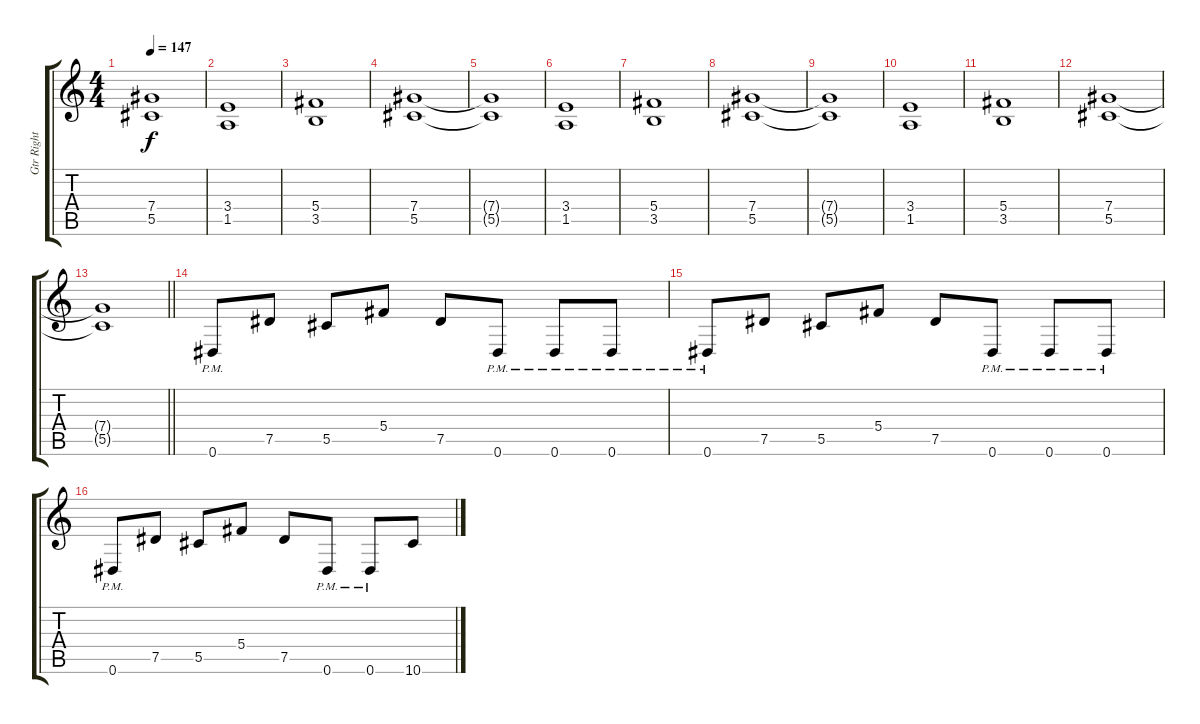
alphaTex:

\track ("Gtr Right" "Gtr Right") {instrument distortionguitar}
\staff {score tabs}
\tuning (Eb4 Bb3 Gb3 Db3 Ab2 Eb2) {hide}
\ts (4 4)
\tempo 147
\clef g2
\ks c
(7.4{t} 5.5{t}).1{dy f} |
(3.4 1.5).1 |
(5.4 3.5).1 |
(7.4 5.5).1 |
(7.4{t} 5.5{t}).1 |
(3.4 1.5).1 |
(5.4 3.5).1 |
(7.4 5.5).1 |
(7.4{t} 5.5{t}).1 |
(3.4 1.5).1 |
(5.4 3.5).1 |
(7.4 5.5).1 |
\barLineRight lightlight
(7.4{t} 5.5{t}).1 |
\section ("" "")
0.6{pm}.8 7.5.8 5.5.8 5.4.8 7.5.8 0.6{pm}.8 0.6{pm}.8 0.6{pm}.8 |
0.6{pm}.8 7.5.8 5.5.8 5.4.8 7.5.8 0.6{pm}.8 0.6{pm}.8 0.6{pm}.8 |
0.6{pm}.8 7.5.8 5.5.8 5.4.8 7.5.8 0.6{pm}.8 0.6{pm}.8 10.6.8
